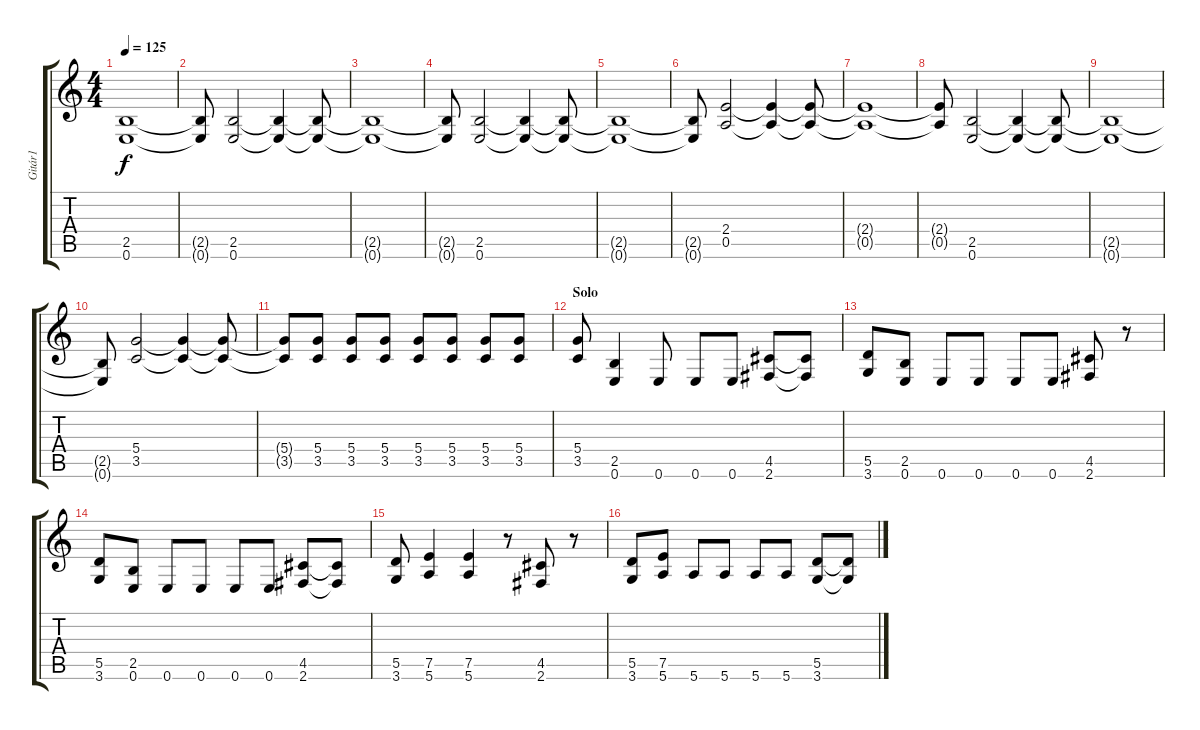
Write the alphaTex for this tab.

\track ("Gitár1" "Gitár1") {instrument distortionguitar}
\staff {score tabs}
\tuning (E4 B3 G3 D3 A2 E2) {hide}
\ts (4 4)
\tempo 125
\clef g2
\ks c
(2.5{t} 0.6{t}).1{dy f} |
(2.5{t} 0.6{t}).8 (2.5 0.6).2 (2.5{t} 0.6{t}).4 (2.5{t} 0.6{t}).8 |
(2.5{t} 0.6{t}).1 |
(2.5{t} 0.6{t}).8 (2.5 0.6).2 (2.5{t} 0.6{t}).4 (2.5{t} 0.6{t}).8 |
(2.5{t} 0.6{t}).1 |
(2.5{t} 0.6{t}).8 (2.4 0.5).2 (2.4{t} 0.5{t}).4 (2.4{t} 0.5{t}).8 |
(2.4{t} 0.5{t}).1 |
(2.4{t} 0.5{t}).8 (2.5 0.6).2 (2.5{t} 0.6{t}).4 (2.5{t} 0.6{t}).8 |
(2.5{t} 0.6{t}).1 |
(2.5{t} 0.6{t}).8 (5.4 3.5).2 (5.4{t} 3.5{t}).4 (5.4{t} 3.5{t}).8 |
(5.4{t} 3.5{t}).8 (5.4 3.5).8 (5.4 3.5).8 (5.4 3.5).8 (5.4 3.5).8 (5.4 3.5).8 (5.4 3.5).8 (5.4 3.5).8 |
\section ("" "Solo")
(5.4 3.5).8 (2.5 0.6).4 0.6.8 0.6.8 0.6.8 (4.5 2.6).8 (4.5{t} 2.6{t}).8 |
(5.5 3.6).8 (2.5 0.6).8 0.6.8 0.6.8 0.6.8 0.6.8 (4.5 2.6).8 r.8 |
(5.5 3.6).8 (2.5 0.6).8 0.6.8 0.6.8 0.6.8 0.6.8 (4.5 2.6).8 (4.5{t} 2.6{t}).8 |
(5.5 3.6).8 (7.5 5.6).4 (7.5 5.6).4 r.8 (4.5 2.6).8 r.8 |
(5.5 3.6).8 (7.5 5.6).8 5.6.8 5.6.8 5.6.8 5.6.8 (5.5 3.6).8 (5.5{t} 3.6{t}).8
